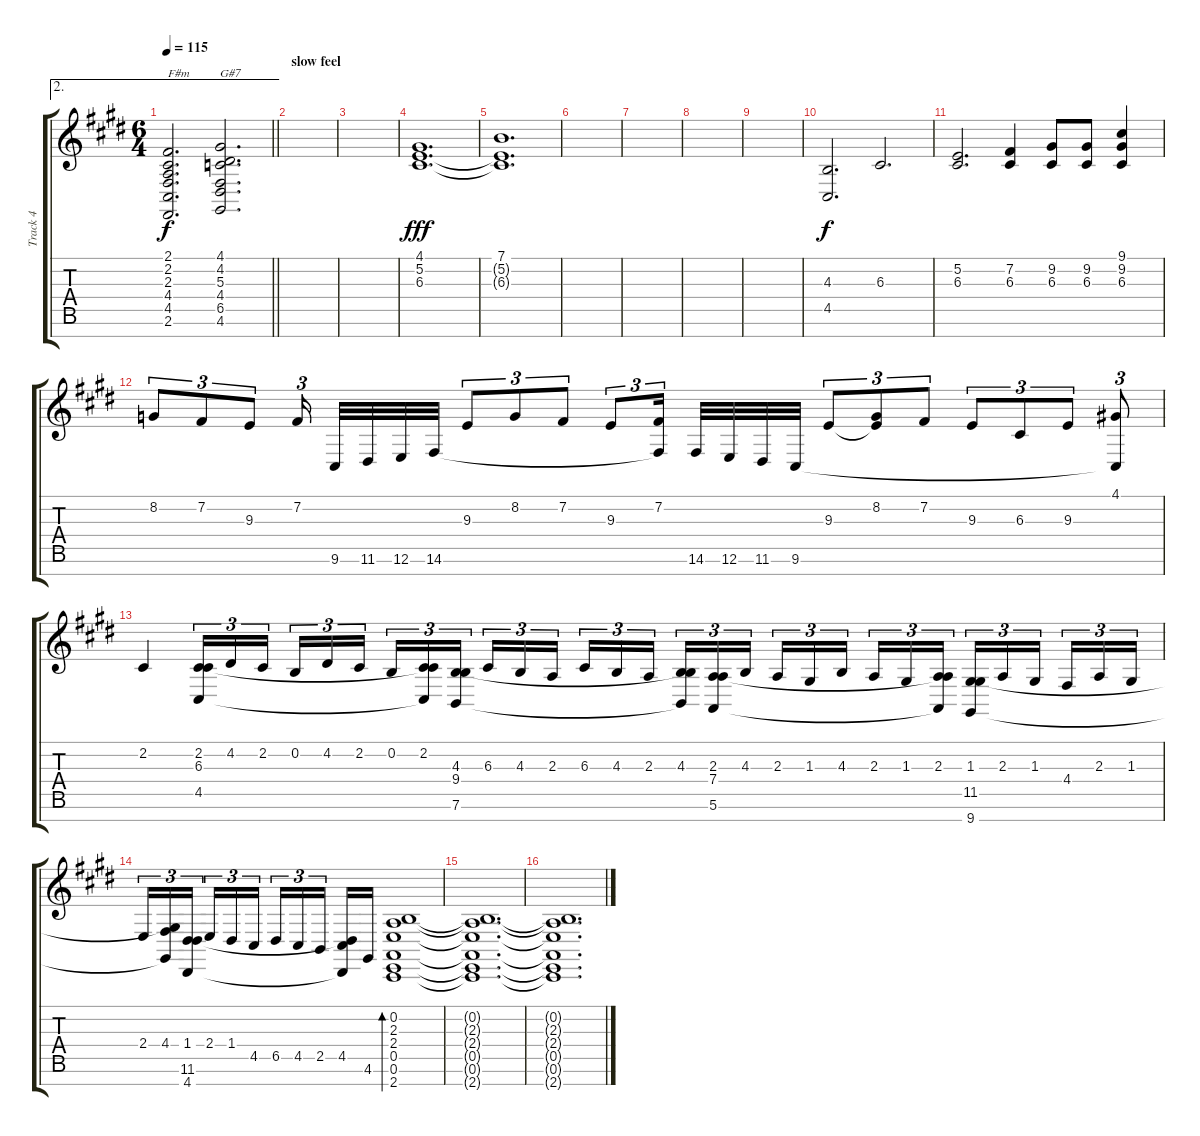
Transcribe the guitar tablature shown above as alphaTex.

\track ("Track 4" "Track 4") {instrument churchorgan}
\staff {score tabs}
\tuning (E4 B3 G3 D3 A2 E2 B1) {hide}
\ae 2
\ts (6 4)
\tempo 115
\clef g2
\barLineRight lightlight
\ks c#minor
(2.1 2.2 2.3 4.4 4.5 2.6).2{d txt "F#m" dy f} (4.1 4.2 5.3 4.4 6.5 4.6).2{d txt "G#7"} |
\section ("" "slow feel")
|
|
(4.1 5.2 6.3).1{d dy fff volume 8} |
(7.1 5.2{t} 6.3{t}).1{d volume 2} |
|
|
|
|
(4.3 4.5).2{d dy f volume 12} 6.3.2{d} |
(5.2 6.3).2{d} (7.2 6.3).4 (9.2 6.3).8 (9.2 6.3).8 (9.1 9.2 6.3).4 |
8.2.8{tu (3 2)} 7.2.8{tu (3 2)} 9.3.8{tu (3 2)} 7.2.16{tu (3 2) beam splitsecondary} 9.6.32 11.6.32 12.6.32 14.6.32 9.3.8{tu (3 2)} 8.2.8{tu (3 2)} 7.2.8{tu (3 2)} 9.3.8{tu (3 2)} (7.2 14.6{t}).16{tu (3 2) beam splitsecondary} 14.6.32 12.6.32 11.6.32 9.6.32 9.3.8{tu (3 2)} (8.2 9.3{t}).8{tu (3 2)} 7.2.8{tu (3 2)} 9.3.8{tu (3 2)} 6.3.8{tu (3 2)} 9.3.8{tu (3 2)} (4.1 9.6{t}).8{tu (3 2)} |
2.2.4 (2.2 6.3 4.5).16{tu (3 2)} 4.2.16{tu (3 2)} 2.2.16{tu (3 2) beam splitsecondary} 0.2.16{tu (3 2)} 4.2.16{tu (3 2)} 2.2.16{tu (3 2) beam splitsecondary} 0.2.16{tu (3 2)} (2.2 6.3{t} 4.5{t}).16{tu (3 2)} (4.3 9.4 7.6).16{tu (3 2) beam splitsecondary} 6.3.16{tu (3 2)} 4.3.16{tu (3 2)} 2.3.16{tu (3 2)} 6.3.16{tu (3 2)} 4.3.16{tu (3 2)} 2.3.16{tu (3 2) beam splitsecondary} (4.3 9.4{t} 7.6{t}).16{tu (3 2)} (2.3 7.4 5.6).16{tu (3 2)} 4.3.16{tu (3 2) beam splitsecondary} 2.3.16{tu (3 2)} 1.3.16{tu (3 2)} 4.3.16{tu (3 2) beam splitsecondary} 2.3.16{tu (3 2)} 1.3.16{tu (3 2)} (2.3 7.4{t} 5.6{t}).16{tu (3 2) beam splitsecondary} (1.3 11.5 9.7).16{tu (3 2)} 2.3.16{tu (3 2)} 1.3.16{tu (3 2) beam splitsecondary} 4.4.16{tu (3 2)} 2.3.16{tu (3 2)} 1.3.16{tu (3 2)} |
2.4.16{tu (3 2)} (4.4 11.5{t} 9.7{t}).16{tu (3 2)} (1.4 11.6 4.7).16{tu (3 2) beam splitsecondary} 2.4.16{tu (3 2)} 1.4.16{tu (3 2)} 4.5.16{tu (3 2) beam splitsecondary} 6.5.16{tu (3 2)} 4.5.16{tu (3 2)} 2.5.16{tu (3 2) beam splitsecondary} (4.5 11.6{t} 4.7{t}).16 4.6.16 (0.2 2.3 2.4 0.5 0.6 2.7).1{bd 480 volume 9} |
(0.2{t} 2.3{t} 2.4{t} 0.5{t} 0.6{t} 2.7{t}).1{d} |
(0.2{t} 2.3{t} 2.4{t} 0.5{t} 0.6{t} 2.7{t}).1{d}
